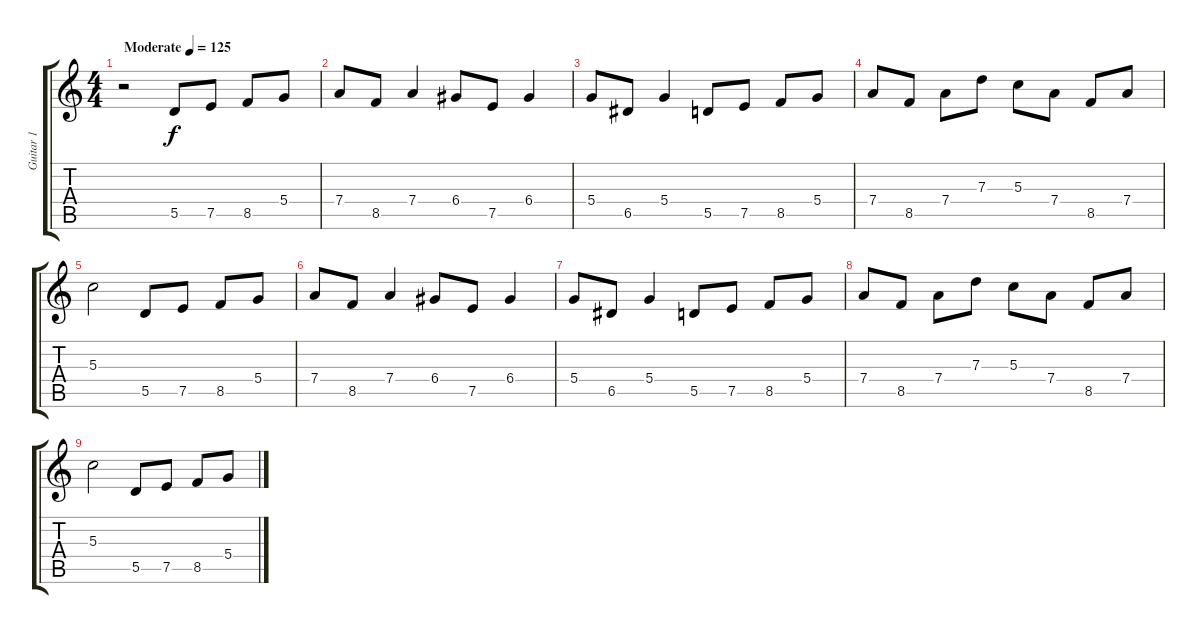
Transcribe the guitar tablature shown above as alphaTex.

\track ("Guitar 1" "Guitar 1") {instrument distortionguitar}
\staff {score tabs}
\tuning (E4 B3 G3 D3 A2 D2) {hide}
\ts (4 4)
\tempo (125 "Moderate")
\clef g2
\ks c
r.2{dy f instrument distortionguitar} 5.5.8 7.5.8 8.5.8 5.4.8 |
7.4.8 8.5.8 7.4.4 6.4.8 7.5.8 6.4.4 |
5.4.8 6.5.8 5.4.4 5.5.8 7.5.8 8.5.8 5.4.8 |
7.4.8 8.5.8 7.4.8 7.3.8 5.3.8 7.4.8 8.5.8 7.4.8 |
5.3.2 5.5.8 7.5.8 8.5.8 5.4.8 |
7.4.8 8.5.8 7.4.4 6.4.8 7.5.8 6.4.4 |
5.4.8 6.5.8 5.4.4 5.5.8 7.5.8 8.5.8 5.4.8 |
7.4.8 8.5.8 7.4.8 7.3.8 5.3.8 7.4.8 8.5.8 7.4.8 |
5.3.2 5.5.8 7.5.8 8.5.8 5.4.8
